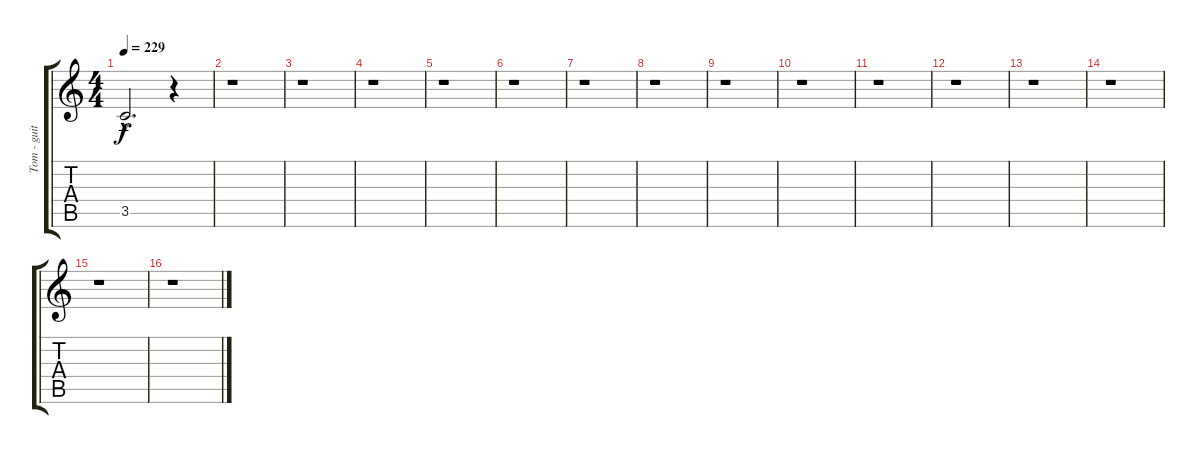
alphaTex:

\track ("Tom - guitar 2" "Tom - guit") {instrument overdrivenguitar}
\staff {score tabs}
\tuning (E4 B3 G3 D3 A2 E2) {hide}
\ts (4 4)
\tempo 229
\clef g2
\ks c
3.5{hac t}.2{d dy f} r.4 |
r.1 |
r.1 |
r.1 |
r.1 |
r.1 |
r.1 |
r.1 |
r.1 |
r.1 |
r.1 |
r.1 |
r.1 |
r.1 |
r.1 |
r.1
